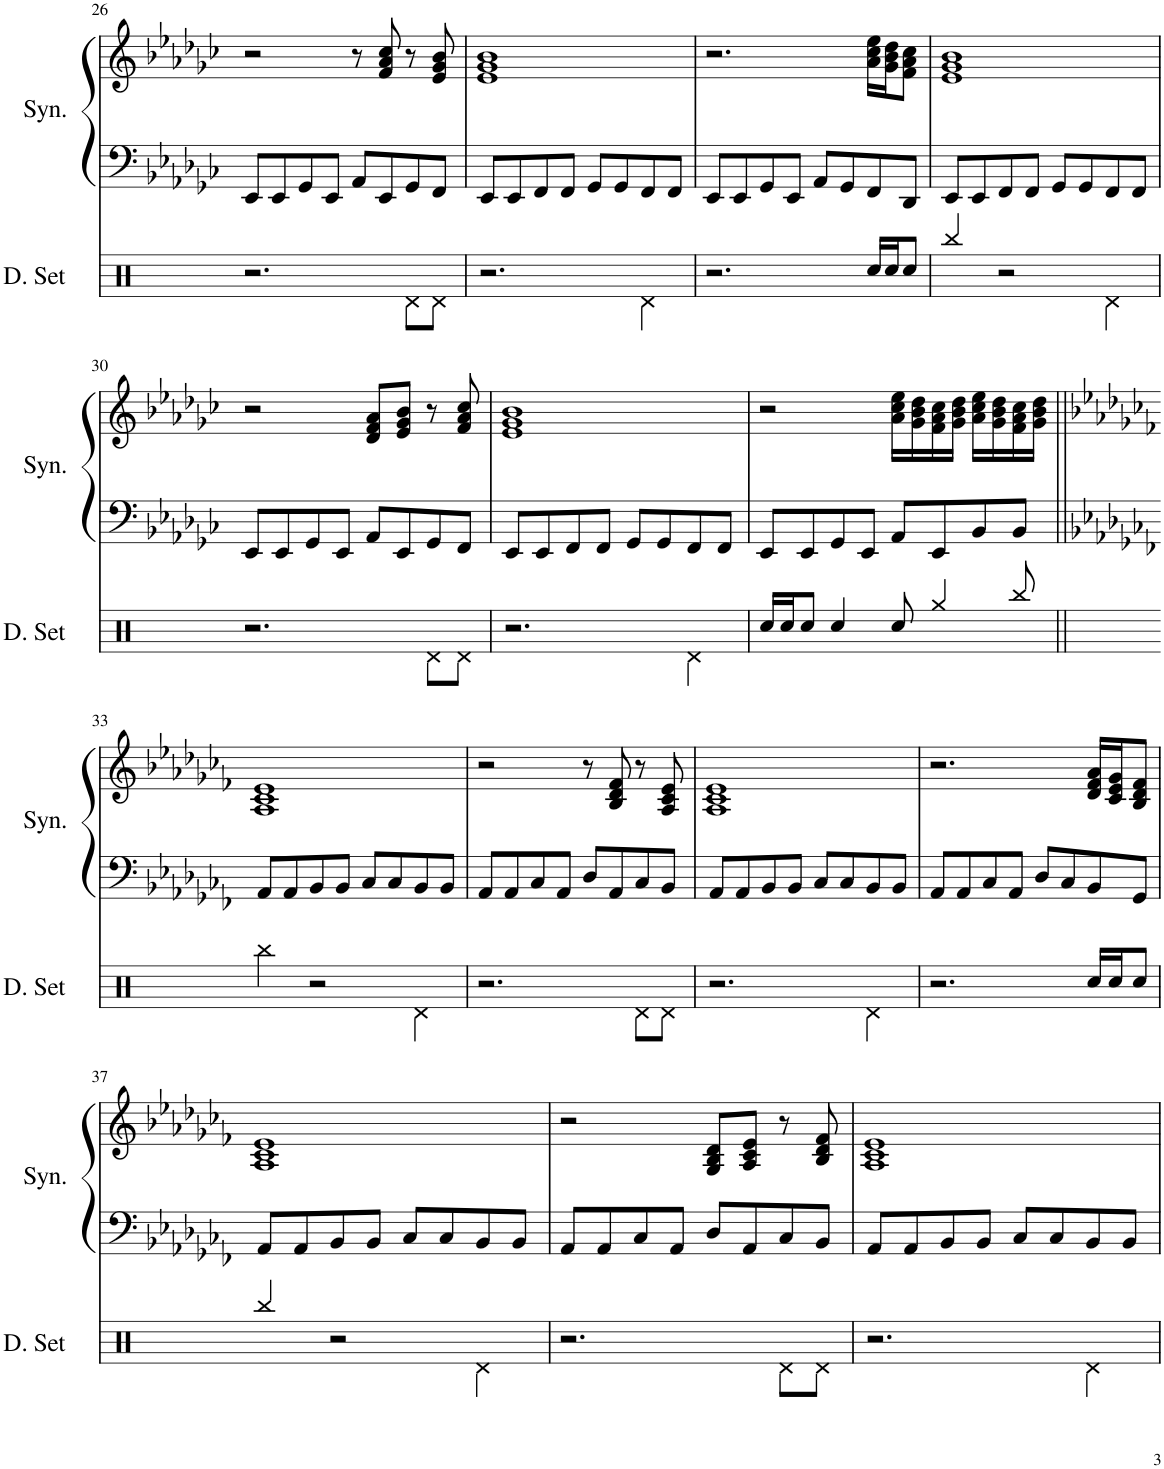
**kern	**kern	**kern
*part2	*part1	*part1
*staff3	*staff2	*staff1
*I"Drumset	*I"Synth	*
*I'D. Set	*I'Syn.	*
!!LO:PB:g=z
*clefX	*clefF4	*clefG2
*k[]	*k[b-e-a-d-g-c-]	*k[b-e-a-d-g-c-]
*M4/4	*M4/4	*M4/4
=26	=26	=26
2.r	8EE-/L	2r
.	8EE-/	.
.	8GG-/	.
.	8EE-/J	.
.	8AA-/L	8r
.	8EE-/	8f/ 8a-/ 8cc-/
8Rd\L	8GG-/	8r
8Rd\J	8FF/J	8e-/ 8g-/ 8b-/
=27	=27	=27
2.r	8EE-/L	1e- 1g- 1b-
.	8EE-/	.
.	8FF/	.
.	8FF/J	.
.	8GG-/L	.
.	8GG-/	.
4Rd\	8FF/	.
.	8FF/J	.
=28	=28	=28
2.r	8EE-/L	2.r
.	8EE-/	.
.	8GG-/	.
.	8EE-/J	.
.	8AA-/L	.
.	8GG-/	.
16Rcc/LL	8FF/	16a-\ 16cc-\ 16ee-\LL
16Rcc/J	.	16g-\ 16b-\ 16dd-\J
8Rcc/J	8DD-/J	8f\ 8a-\ 8cc-\J
=29	=29	=29
4Rbb/	8EE-/L	1e- 1g- 1b-
.	8EE-/	.
2r	8FF/	.
.	8FF/J	.
.	8GG-/L	.
.	8GG-/	.
4Rd\	8FF/	.
.	8FF/J	.
!!LO:LB:g=z
=30	=30	=30
2.r	8EE-/L	2r
.	8EE-/	.
.	8GG-/	.
.	8EE-/J	.
.	8AA-/L	8d-/ 8f/ 8a-/L
.	8EE-/	8e-/ 8g-/ 8b-/J
8Rd\L	8GG-/	8r
8Rd\J	8FF/J	8f/ 8a-/ 8cc-/
=31	=31	=31
2.r	8EE-/L	1e- 1g- 1b-
.	8EE-/	.
.	8FF/	.
.	8FF/J	.
.	8GG-/L	.
.	8GG-/	.
4Rd\	8FF/	.
.	8FF/J	.
=32	=32	=32
16Rcc/LL	8EE-/L	2r
16Rcc/J	.	.
8Rcc/J	8EE-/	.
4Rcc/	8GG-/	.
.	8EE-/J	.
8Rcc/	8AA-/L	16a-\ 16cc-\ 16ee-\LL
.	.	16g-\ 16b-\ 16dd-\
4Rgg/	8EE-/	16f\ 16a-\ 16cc-\
.	.	16g-\ 16b-\ 16dd-\JJ
.	8BB-/	16a-\ 16cc-\ 16ee-\LL
.	.	16g-\ 16b-\ 16dd-\
8Rbb/	8BB-/J	16f\ 16a-\ 16cc-\
.	.	16g-\ 16b-\ 16dd-\JJ
!!LO:LB:g=z
=33||	=33||	=33||
*	*k[b-e-a-d-g-c-f-]	*k[b-e-a-d-g-c-f-]
4Rbb\	8AA-/L	1A- 1c- 1e-
.	8AA-/	.
2r	8BB-/	.
.	8BB-/J	.
.	8C-/L	.
.	8C-/	.
4Rd\	8BB-/	.
.	8BB-/J	.
=34	=34	=34
2.r	8AA-/L	2r
.	8AA-/	.
.	8C-/	.
.	8AA-/J	.
.	8D-/L	8r
.	8AA-/	8B-/ 8d-/ 8f-/
8Rd\L	8C-/	8r
8Rd\J	8BB-/J	8A-/ 8c-/ 8e-/
=35	=35	=35
2.r	8AA-/L	1A- 1c- 1e-
.	8AA-/	.
.	8BB-/	.
.	8BB-/J	.
.	8C-/L	.
.	8C-/	.
4Rd\	8BB-/	.
.	8BB-/J	.
=36	=36	=36
2.r	8AA-/L	2.r
.	8AA-/	.
.	8C-/	.
.	8AA-/J	.
.	8D-/L	.
.	8C-/	.
16Rcc/LL	8BB-/	16d-/ 16f-/ 16a-/LL
16Rcc/J	.	16c-/ 16e-/ 16g-/J
8Rcc/J	8GG-/J	8B-/ 8d-/ 8f-/J
!!LO:LB:g=z
=37	=37	=37
4Rbb/	8AA-/L	1A- 1c- 1e-
.	8AA-/	.
2r	8BB-/	.
.	8BB-/J	.
.	8C-/L	.
.	8C-/	.
4Rd\	8BB-/	.
.	8BB-/J	.
=38	=38	=38
2.r	8AA-/L	2r
.	8AA-/	.
.	8C-/	.
.	8AA-/J	.
.	8D-/L	8G-/ 8B-/ 8d-/L
.	8AA-/	8A-/ 8c-/ 8e-/J
8Rd\L	8C-/	8r
8Rd\J	8BB-/J	8B-/ 8d-/ 8f-/
=39	=39	=39
2.r	8AA-/L	1A- 1c- 1e-
.	8AA-/	.
.	8BB-/	.
.	8BB-/J	.
.	8C-/L	.
.	8C-/	.
4Rd\	8BB-/	.
.	8BB-/J	.
=	=	=
*-	*-	*-
